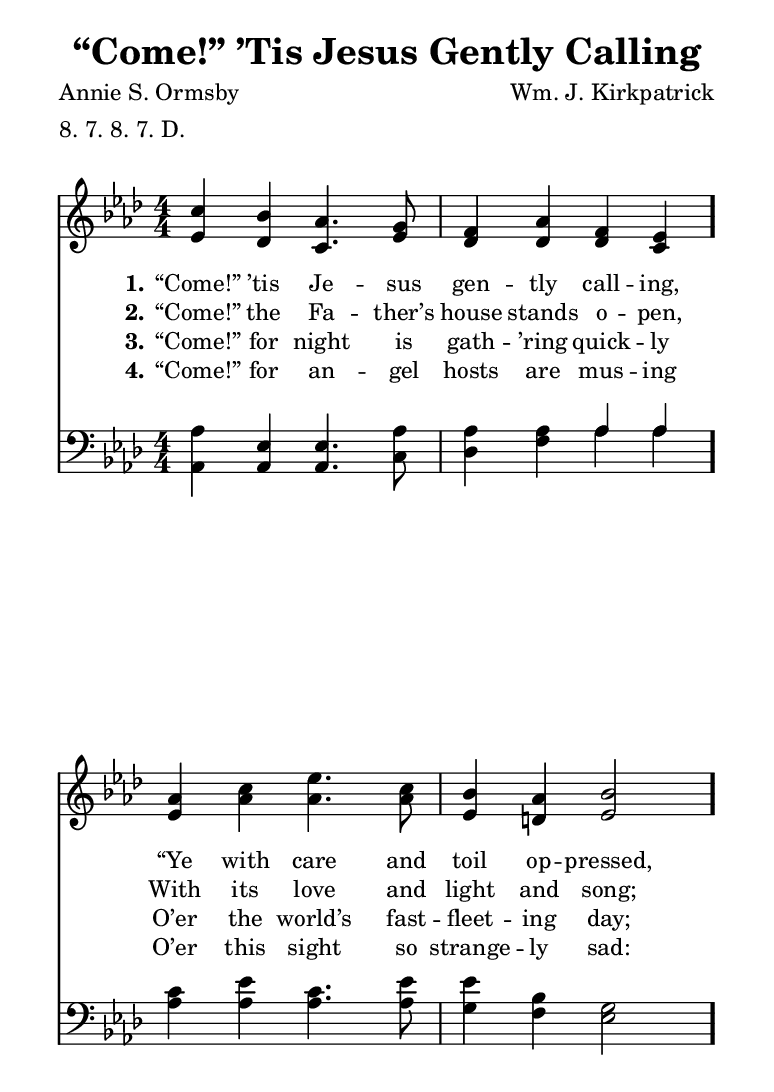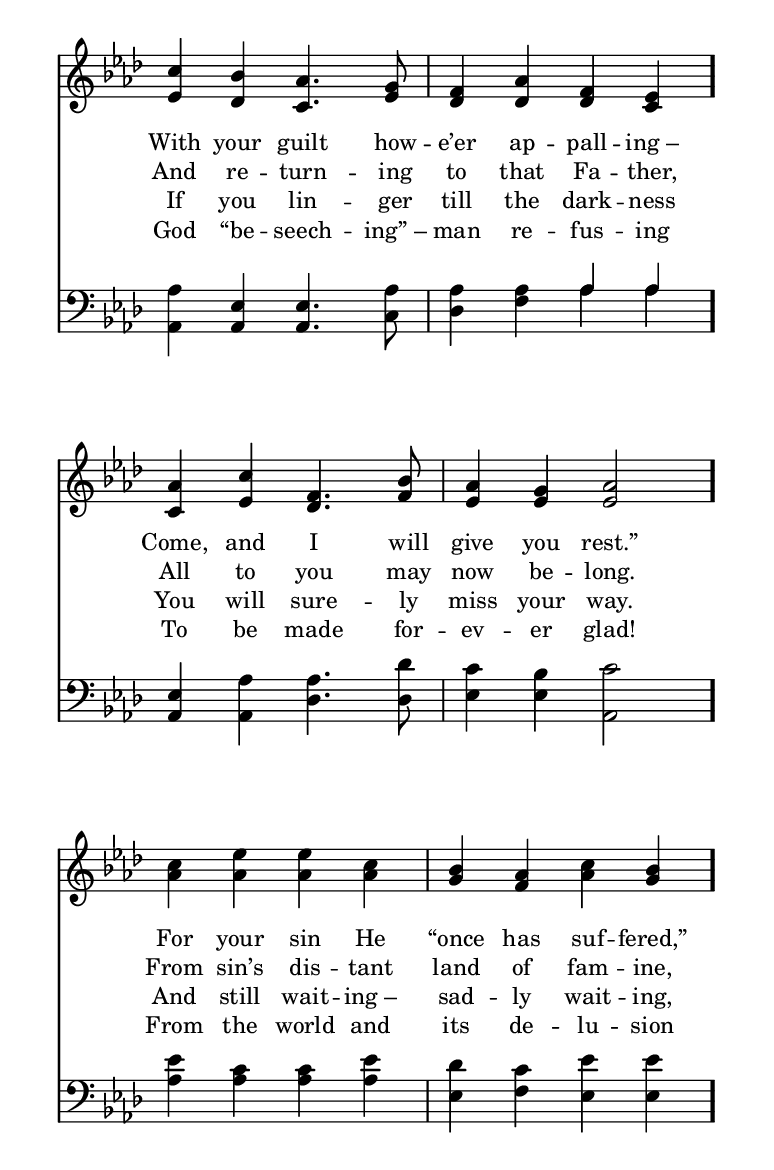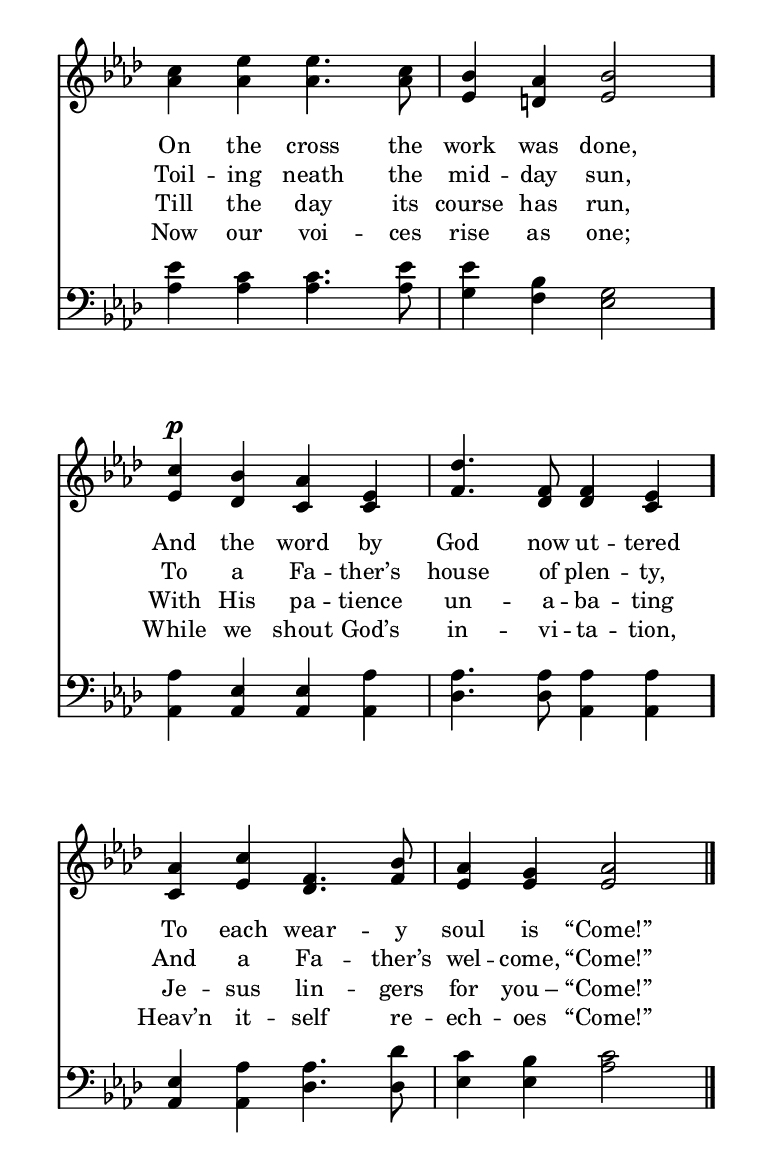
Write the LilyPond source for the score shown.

\include "common/global.ily"
\paper {
  \include "common/paper.ily"
}

\header{
  %gospel
  hymnnumber = "1"
  title = "“Come!” ’Tis Jesus Gently Calling"
  tunename = "’Tis So Sweet to Trust in Jesus"
  meter = "8. 7. 8. 7. D."
  poet = "Annie S. Ormsby"
  composer = "Wm. J. Kirkpatrick"
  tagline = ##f
}

% for fermata in MIDI
ta = { \tempo 4=90 }
tb = { \tempo 4=45 }

global = {
  \include "common/overrides.ily"
  \override Staff.TimeSignature.style = #'numbered
  \time 4/4
  \override Score.MetronomeMark.transparent = ##t % hide all fermata changes too
  \ta
  \key aes \major
  \autoBeamOff
}

notesSoprano = {
\global
\relative a' {
  c4 bes aes4. g8 f4 aes f ees     | aes4 c ees4. c8 bes4 aes bes2
  c4 bes aes4. g8 f4 aes f ees     | aes4 c f,4. bes8 aes4 g aes2
  c4 ees ees c bes aes c bes       | c ees ees4. c8 bes4 aes bes2
  % TODO actually make MIDI output soft
	% Used to use c4^\p here but that made only the soprano soft, and putting it
	% in every voice resulted in too many p's.
  c4^\markup { \dynamic p } bes aes ees des'4. f,8 f4 ees | aes c f,4. bes8 aes4 g aes2

\bar "|."
}
}

notesAlto = {
\global
\relative e' {

  ees4 des c4. ees8 des4 des des c | ees4 aes aes4. aes8 ees4 d ees2
  ees4 des c4. ees8 des4 des des c | c4 ees des4. f8 ees4 ees ees2
  aes4 aes aes aes g f aes g       | aes aes aes4. aes8 ees4 d ees2
  ees4 des c c f4. des8 des4 c     | c ees des4. f8 ees4 ees ees2

}
}

notesTenor = {
\global
\relative a {

  aes4 ees ees4. aes8 aes4 aes aes aes | c4 ees c4. ees8 ees4 bes g2
  aes4 ees ees4. aes8 aes4 aes aes aes | ees4 aes aes4. des8 c4 bes c2
  ees4 c c ees des c ees ees           | ees c c4. ees8 ees4 bes g2
  aes4 ees ees aes aes4. aes8 aes4 aes | ees aes aes4. des8 c4 bes c2

}
}

notesBass = {
\global
\relative a, {

  aes4 aes aes4. c8 des4 f aes aes  | aes4 aes aes4. aes8 g4 f ees2
  aes,4 aes aes4. c8 des4 f aes aes | aes,4 aes des4. des8 ees4 ees aes,2
  aes'4 aes aes aes ees f ees ees   | aes aes aes4. aes8 g4 f ees2
  aes,4 aes aes aes des4. des8 aes4 aes | aes aes des4. des8 ees4 ees aes2

}
}

wordsA = \lyricmode {
\set stanza = "1."

“Come!” ’tis Je -- sus gen -- tly call -- ing, \bar "."
“Ye with care and toil op -- pressed, \bar "."
With your guilt how -- e’er ap -- pall -- ing_– \bar "."
Come, and I will give you rest.” \bar "."
For your sin He “once has suf -- fered,” \bar "."
On the cross the work was done, \bar "."
And the word by God now ut -- tered \bar "."
To each wear -- y soul is “Come!” \bar "."

}

wordsB = \lyricmode {
\set stanza = "2."

“Come!” the Fa -- ther’s house stands o -- pen,
With its love and light and song;
And re -- turn -- ing to that Fa -- ther,
All to you may now be -- long.
From sin’s dis -- tant land of fam -- ine,
Toil -- ing neath the mid -- day sun,
To a Fa -- ther’s house of plen -- ty,
And a Fa -- ther’s wel -- come, “Come!”

}

wordsC = \lyricmode {
\set stanza = "3."

“Come!” for night is gath -- ’ring quick -- ly
O’er the world’s fast -- fleet -- ing day;
If you lin -- ger till the dark -- ness
You will sure -- ly miss your way.
And still wait -- ing_– sad -- ly wait -- ing,
Till the day its course has run,
With His pa -- tience un -- a -- ba -- ting
Je -- sus lin -- gers for you_– “Come!”

}

wordsD = \lyricmode {
\set stanza = "4."

“Come!” for an -- gel hosts are mus -- ing
O’er this sight so strange -- ly sad:
God “be -- seech -- ing”_– man re -- fus -- ing
To be made for -- ev -- er glad!
From the world and its de -- lu -- sion
Now our voi -- ces rise as one;
While we shout God’s in -- vi -- ta -- tion,
Heav’n it -- self re -- ech -- oes “Come!”

}

\score {
  \context ChoirStaff <<
    \context Staff = upper <<
      \set Staff.autoBeaming = ##f
      \set ChoirStaff.systemStartDelimiter = #'SystemStartBar
      \set ChoirStaff.printPartCombineTexts = ##f
      \partcombine #'(2 . 11) \notesSoprano \notesAlto
      \context NullVoice = sopranos { \voiceOne << \notesSoprano >> }
      \context Lyrics = one   \lyricsto sopranos \wordsA
      \context Lyrics = two   \lyricsto sopranos \wordsB
      \context Lyrics = three \lyricsto sopranos \wordsC
      \context Lyrics = four  \lyricsto sopranos \wordsD
    >>
    \context Staff = men <<
      \set Staff.autoBeaming = ##f
      \clef bass
      \set ChoirStaff.printPartCombineTexts = ##f
      \partcombine #'(2 . 11) \notesTenor \notesBass
    >>
  >>
  \layout {
    \include "common/layout.ily"
  }
  #(cond ((ly:get-option 'eog-midi-permitted) #{ \midi{
    \include "common/midi.ily"
  } #}))
}

\version "2.19.49"  % necessary for upgrading to future LilyPond versions.

% vi:set et ts=2 sw=2 ai nocindent syntax=lilypond:
